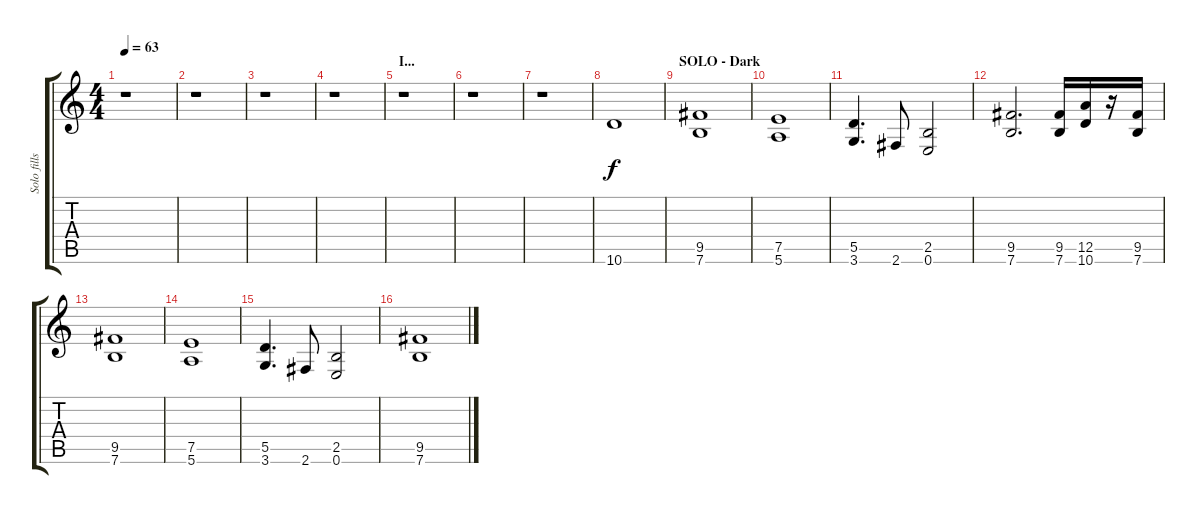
\track ("Solo fills (Gilmour)" "Solo fills") {instrument distortionguitar}
\staff {score tabs}
\tuning (E4 B3 G3 D3 A2 E2) {hide}
\ts (4 4)
\tempo 63
\clef g2
\ks c
r.1{dy f} |
r.1 |
r.1 |
r.1 |
\section ("" "I...")
r.1 |
r.1 |
r.1 |
10.6.1 |
\section ("" "SOLO - Dark")
(9.5 7.6).1 |
(7.5 5.6).1 |
(5.5 3.6).4{d} 2.6.8 (2.5 0.6).2 |
(9.5 7.6).2{d} (9.5 7.6).16 (12.5 10.6).16 r.16 (9.5 7.6).16 |
(9.5 7.6).1 |
(7.5 5.6).1 |
(5.5 3.6).4{d} 2.6.8 (2.5 0.6).2 |
(9.5 7.6).1
